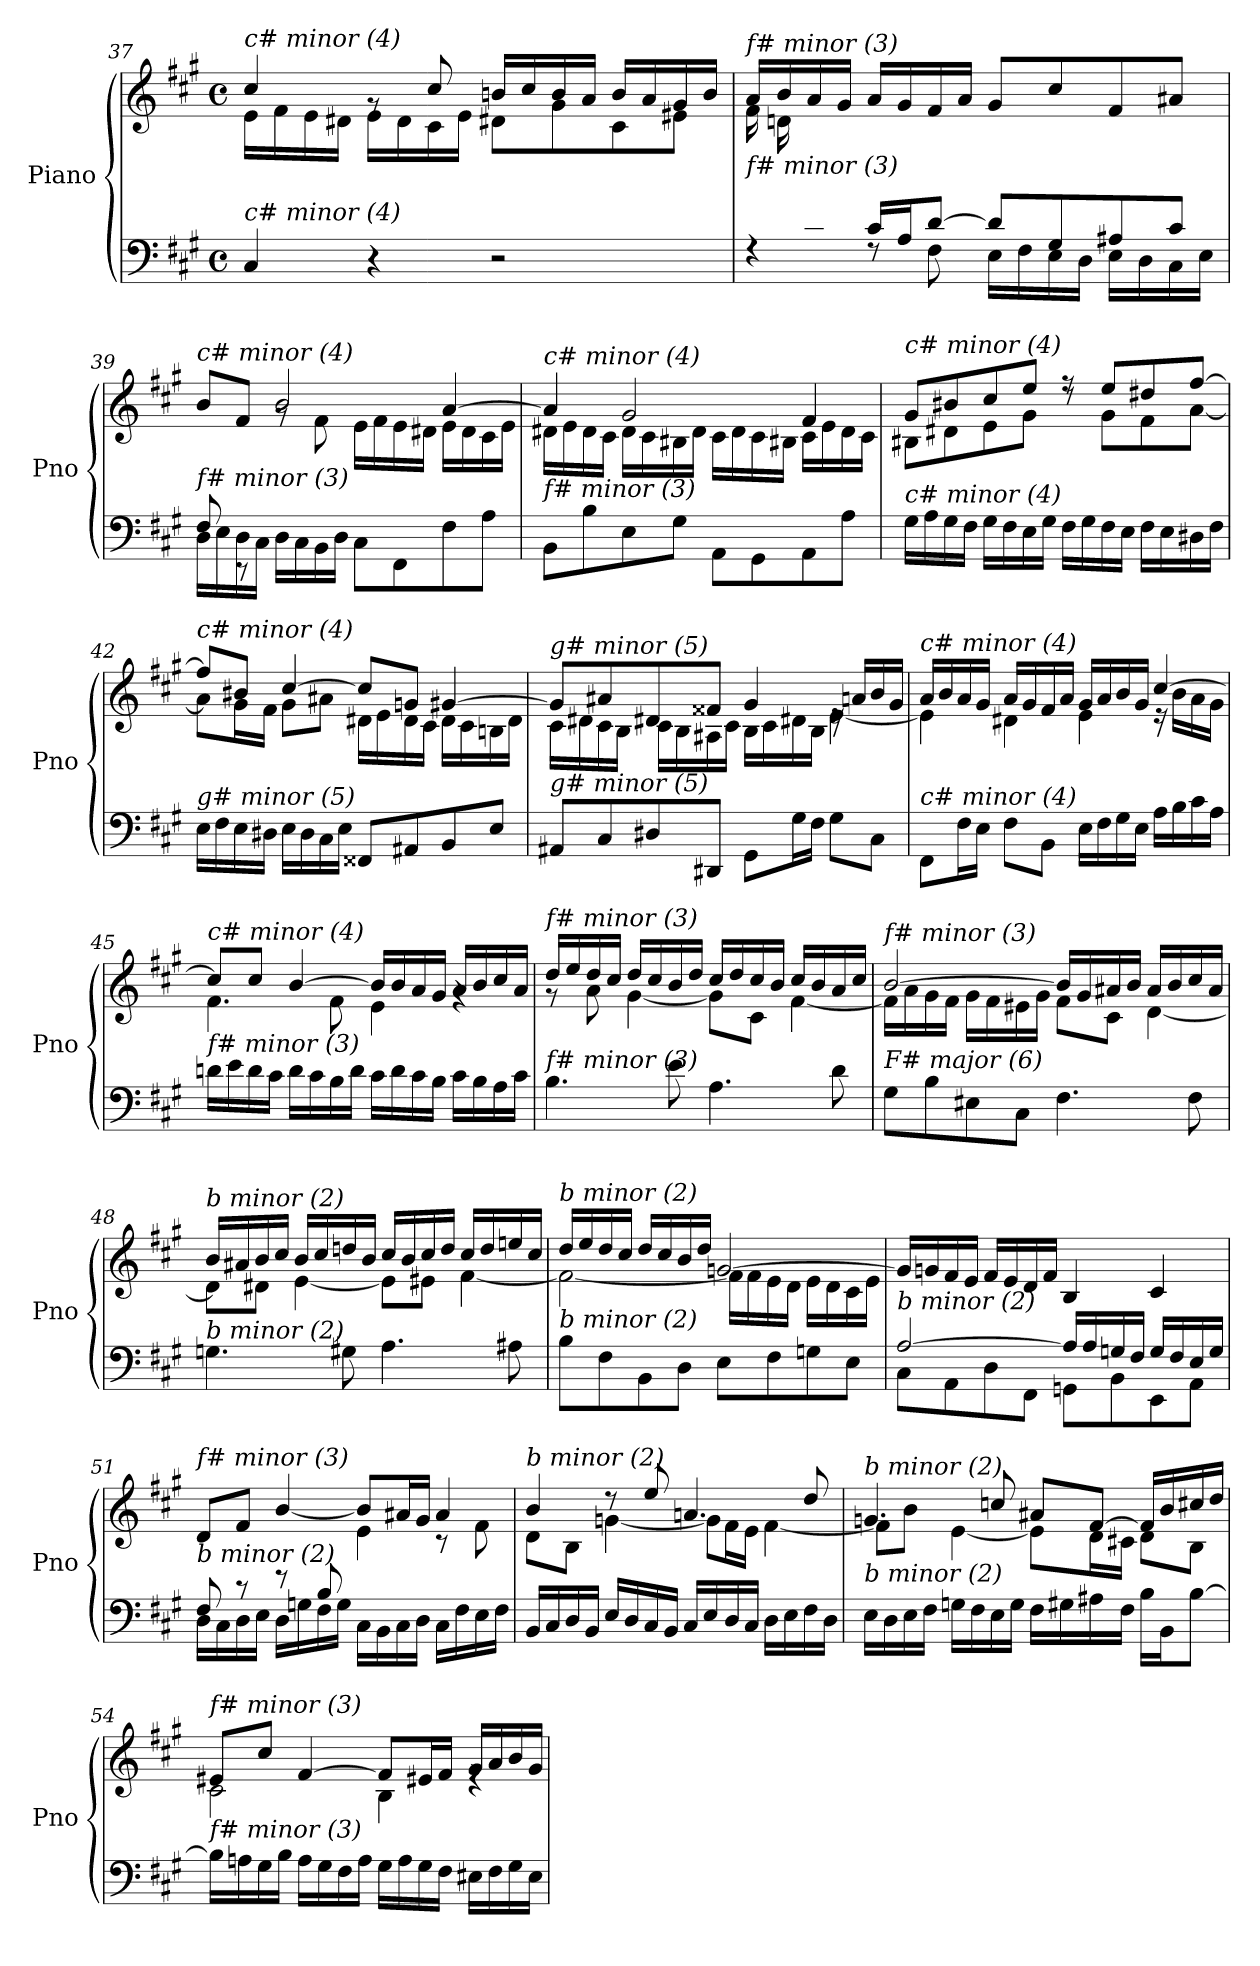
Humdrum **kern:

**kern	**kern
*part1	*part1
*staff2	*staff1
*I"Piano	*
*I'Pno	*
!!LO:LB:g=z
*clefF4	*clefG2
*k[f#c#g#]	*k[f#c#g#]
*M4/4	*M4/4
*met(c)	*met(c)
=37	=37
*	*^
!	!LO:TX:i:t=c# minor (4)	!
!LO:TX:i:t=c# minor (4)	!	!
4C#/	4cc#/	16e\LL
.	.	16f#\
.	.	16e\
.	.	16d#X\JJ
4r	8rg	16e\LL
.	.	16d#\
.	8cc#/	16c#\
.	.	16e\JJ
2r	16bn/LL	8d#X\L
.	16cc#/	.
.	16b/	8g#\
.	16a/JJ	.
.	16b/LL	8c#\
.	16a/	.
.	16g#/	8e#X\J
.	16b/JJ	.
=38	=38	=38
*^	*	*
!	!	!LO:TX:i:t=f# minor (3)	!
!LO:TX:i:t=f# minor (3)	!	!	!
8ryy	4rF	16a/LL	16f#\LL
.	.	16b/	16dn\
16c#/	.	16a/	2..ryy
16B/JJ	.	16g#/JJ	.
16c#/LL	8rF	16a/LL	.
16A/J	.	16g#/	.
[8d/J	8F#\	16f#/	.
.	.	16a/JJ	.
8d/L]	16E\LL	8g#/L	.
.	16F#\	.	.
8G#/	16E\	8cc#/	.
.	16D\JJ	.	.
8A#X/	16E\LL	8f#/	.
.	16D\	.	.
8c#/J	16C#\	8a#X/J	.
.	16E\JJ	.	.
=39	=39	=39	=39
*	*^	*	*^
!	!	!	!LO:TX:i:t=c# minor (4)	!	!
!LO:TX:i:t=f# minor (3)	!	!	!	!	!
4ryy	16D\LL	8F#/	8b/L	4ryy	4ryy
.	16E\	.	.	.	.
.	16D\	8r	8f#/J	.	.
.	16C#\JJ	.	.	.	.
2.ryy	16D\LL	2.ryy	2b/	8rg	2.ryy
.	16C#\	.	.	.	.
.	16BB\	.	.	8f#\	.
.	16D\JJ	.	.	.	.
.	8C#\L	.	.	16e\LL	.
.	.	.	.	16f#\	.
.	8FF#\	.	.	16e\	.
.	.	.	.	16d#X\JJ	.
.	8F#\	.	[4a/	16e\LL	.
.	.	.	.	16d#\	.
.	8A\J	.	.	16c#\	.
.	.	.	.	16e\JJ	.
*v	*v	*v	*	*	*
*	*	*v	*v
!!LO:LB:g=z
=40	=40	=40
!	!LO:TX:i:t=c# minor (4)	!
!LO:TX:i:t=f# minor (3)	!	!
8BB\L	4a/]	16d#X\LL
.	.	16e\
8B\	.	16d#\
.	.	16c#\JJ
8E\	2g#/	16d#\LL
.	.	16c#\
8G#\J	.	16B#X\
.	.	16d#\JJ
8AA\L	.	16c#\LL
.	.	16d#\
8GG#\	.	16c#\
.	.	16B#X\JJ
8AA\	4f#/	16c#\LL
.	.	16e\
8A\J	.	16d#\
.	.	16c#\JJ
=41	=41	=41
!	!LO:TX:i:t=c# minor (4)	!
!LO:TX:i:t=c# minor (4)	!	!
16G#\LL	8g#/L	8B#X\L
16A\	.	.
16G#\	8b#X/	8d#X\
16F#\JJ	.	.
16G#\LL	8cc#/	8e\
16F#\	.	.
16E\	8ee/J	8g#\J
16G#\JJ	.	.
16F#\LL	8r	8rdd
16G#\	.	.
16F#\	8ee/L	8g#\L
16E\JJ	.	.
16F#\LL	8dd#X/	8f#\
16E\	.	.
16D#X\	[8ff#/J	[8a\J
16F#\JJ	.	.
=42	=42	=42
!	!LO:TX:i:t=c# minor (4)	!
!LO:TX:i:t=g# minor (5)	!	!
16E\LL	8ff#/L]	8a\L]
16F#\	.	.
16E\	8b#X/J	16g#\L
16D#X\JJ	.	16f#\JJ
16E\LL	[4cc#/	8g#\L
16D#\	.	.
16C#\	.	8a#X\J
16E\JJ	.	.
8FF##X/L	8cc#/L]	16d#X\LL
.	.	16e\
8AA#X/	8gni/J	16d#\
.	.	16c#\JJ
8BB/	[4g#/	16d#\LL
.	.	16c#\
8E/J	.	16Bn\
.	.	16d#\JJ
!!LO:PB:g=z	!!
=43	=43	=43
!	!LO:TX:i:t=g# minor (5)	!
!LO:TX:i:t=g# minor (5)	!	!
8AA#X/L	8g#/L]	16c#\LL
.	.	16d#X\
8C#/	8a#X/	16c#\
.	.	16B\JJ
8D#X/	8d#X/	16c#\LL
.	.	16B\
8DD#X/J	8f##X/J	16A#X\
.	.	16c#\JJ
8GG#\L	4g#/	16B\LL
.	.	16c#\
16G#\L	.	16d#X\
16F#\JJ	.	16B\JJ
8G#\L	16re	[4e\
.	16an/LL	.
8C#\J	16b/	.
.	16g#/JJ	.
=44	=44	=44
!	!LO:TX:i:t=c# minor (4)	!
!LO:TX:i:t=c# minor (4)	!	!
8FF#\L	16a/LL	4e\]
.	16b/	.
16F#\L	16a/	.
16E\JJ	16g#/JJ	.
8F#\L	16a/LL	4d#X\
.	16g#/	.
8BB\J	16f#/	.
.	16a/JJ	.
16E\LL	16g#/LL	4e\
16F#\	16a/	.
16G#\	16b/	.
16E\JJ	16g#/JJ	.
16A\LL	[4cc#/	16r
16B\	.	16b\LL
16c#\	.	16a\
16A\JJ	.	16g#\JJ
=45	=45	=45
!	!LO:TX:i:t=c# minor (4)	!
!LO:TX:i:t=f# minor (3)	!	!
16dn\LL	8cc#/L]	4.f#\
16e\	.	.
16d\	8cc#/J	.
16c#\JJ	.	.
16d\LL	[4b/	.
16c#\	.	.
16B\	.	8f#\
16d\JJ	.	.
16c#\LL	16b/LL]	4e\
16d\	16b/	.
16c#\	16a/	.
16B\JJ	16g#/JJ	.
16c#\LL	16a/LL	4rg
16B\	16b/	.
16A\	16cc#/	.
16c#\JJ	16a/JJ	.
!!LO:LB:g=z	!!
=46	=46	=46
!	!LO:TX:i:t=f# minor (3)	!
!LO:TX:i:t=f# minor (3)	!	!
4.B\	16dd/LL	8r
.	16ee/	.
.	16dd/	8a\
.	16cc#/JJ	.
.	16dd/LL	[4g#\
.	16cc#/	.
8e\	16b/	.
.	16dd/JJ	.
4.A\	16cc#/LL	8g#\L]
.	16dd/	.
.	16cc#/	8c#\J
.	16b/JJ	.
.	16cc#/LL	[4f#\
.	16b/	.
8d\	16a/	.
.	16cc#/JJ	.
=47	=47	=47
!	!LO:TX:i:t=f# minor (3)	!
!LO:TX:i:t=F# major (6)	!	!
8G#\L	[2b/	16f#\LL]
.	.	16a\
8B\	.	16g#\
.	.	16f#\JJ
8E#X\	.	16g#\LL
.	.	16f#\
8C#\J	.	16e#X\
.	.	16g#\JJ
4.F#\	16b/LL]	8f#\L
.	16g#/	.
.	16a#X/	8c#\J
.	16b/JJ	.
.	16a#/LL	[4d\
.	16b/	.
8F#\	16cc#/	.
.	16a#/JJ	.
=48	=48	=48
!	!LO:TX:i:t=b minor (2)	!
!LO:TX:i:t=b minor (2)	!	!
4.Gn\	16b/LL	8d\L]
.	16a#X/	.
.	16b/	8d#X\J
.	16cc#/JJ	.
.	16b/LL	[4e\
.	16cc#/	.
8G#X\	16ddn/	.
.	16b/JJ	.
4.A\	16cc#/LL	8e\L]
.	16b/	.
.	16cc#/	8e#X\J
.	16dd/JJ	.
.	16cc#/LL	[4f#\
.	16dd/	.
8A#X\	16een/	.
.	16cc#/JJ	.
!!LO:LB:g=z	!!
=49	=49	=49
!	!LO:TX:i:t=b minor (2)	!
!LO:TX:i:t=b minor (2)	!	!
8B\L	16dd/LL	2f#\_
.	16ee/	.
8F#\	16dd/	.
.	16cc#/JJ	.
8BB\	16dd/LL	.
.	16cc#/	.
8D\J	16b/	.
.	16dd/JJ	.
8E\L	[2gn/	16f#\LL]
.	.	16f#\
8F#\	.	16e\
.	.	16d\JJ
8Gn\	.	16e\LL
.	.	16d\
8E\J	.	16c#\
.	.	16e\JJ
=50	=50	=50
*^	*	*
!	!	!LO:TX:i:t=b minor (2)	!
!LO:TX:i:t=b minor (2)	!	!	!
*	*	*v	*v
[2A/	8C#\L	16g/LL]
.	.	16gn/
.	8AA\	16f#/
.	.	16e/JJ
.	8D\	16f#/LL
.	.	16e/
.	8FF#\J	16d/
.	.	16f#/JJ
16A/LL]	8GGn\L	4B/
16A/	.	.
16Gn/	8BB\	.
16F#/JJ	.	.
16G/LL	8EE\	4c#/
16F#/	.	.
16E/	8AA\J	.
16G/JJ	.	.
=51	=51	=51
*	*^	*^
*	*	*	*	*^
!	!	!	!LO:TX:i:t=f# minor (3)	!	!
!LO:TX:i:t=b minor (2)	!	!	!	!	!
2ryy	8F#/	16D\LL	8d/L	2ryy	2ryy
.	.	16C#\	.	.	.
.	8r	16D\	8f#/J	.	.
.	.	16E\JJ	.	.	.
.	8r	16D\LL	[4b/	.	.
.	.	16Gn\	.	.	.
.	8B/	16F#\	.	.	.
.	.	16G\JJ	.	.	.
2ryy	16C#\LL	2ryy	8b/L]	4e\	2ryy
.	16BB\	.	.	.	.
.	16C#\	.	16a#X/L	.	.
.	16D\JJ	.	16g#/JJ	.	.
.	16C#\LL	.	4a#/	8r	.
.	16F#\	.	.	.	.
.	16E\	.	.	8f#\	.
.	16F#\JJ	.	.	.	.
*	*v	*v	*	*	*
*	*	*	*v	*v
!!LO:LB:g=z
=52	=52	=52	=52
!	!	!LO:TX:i:t=b minor (2)	!
!LO:TX:i:t=b minor (2)	!	!	!
*v	*v	*	*
16BB/LL	4b/	8d\L
16C#/	.	.
16D/	.	8B\J
16BB/JJ	.	.
16E/LL	8r	[4gn\
16D/	.	.
16C#/	8ee/	.
16BB/JJ	.	.
16C#/LL	4.an/	8g\L]
16E/	.	.
16D/	.	16f#\L
16C#/JJ	.	16e\JJ
16D\LL	.	[4f#\
16E\	.	.
16F#\	8dd/	.
16D\JJ	.	.
=53	=53	=53
!	!LO:TX:i:t=b minor (2)	!
!LO:TX:i:t=b minor (2)	!	!
16E\LL	4.gn/	8f#\L]
16D\	.	.
16E\	.	8b\J
16F#\JJ	.	.
16Gn\LL	.	[4e\
16F#\	.	.
16E\	8ccn/	.
16G\JJ	.	.
16F#\LL	8a#X/L	8e\L]
16G#X\	.	.
16A#X\	[8f#/J	16d\L
16F#\JJ	.	16c#X\JJ
16B\LL	16f#/LL]	8d\L
16BB\J	16b/	.
[8B\J	16cc#X/	8B\J
.	16dd/JJ	.
=54	=54	=54
!	!LO:TX:i:t=f# minor (3)	!
!LO:TX:i:t=f# minor (3)	!	!
16B\LL]	8e#X/L	2c#\
16An\	.	.
16G#\	8cc#/J	.
16B\JJ	.	.
16A\LL	[4f#/	.
16G#\	.	.
16F#\	.	.
16A\JJ	.	.
16G#\LL	8f#/L]	4B\
16A\	.	.
16G#\	16e#X/L	.
16F#\JJ	16f#/JJ	.
16E#X\LL	16g#/LL	4re
16F#\	16a/	.
16G#\	16b/	.
16E#\JJ	16g#/JJ	.
*	*v	*v
=	=
*-	*-
